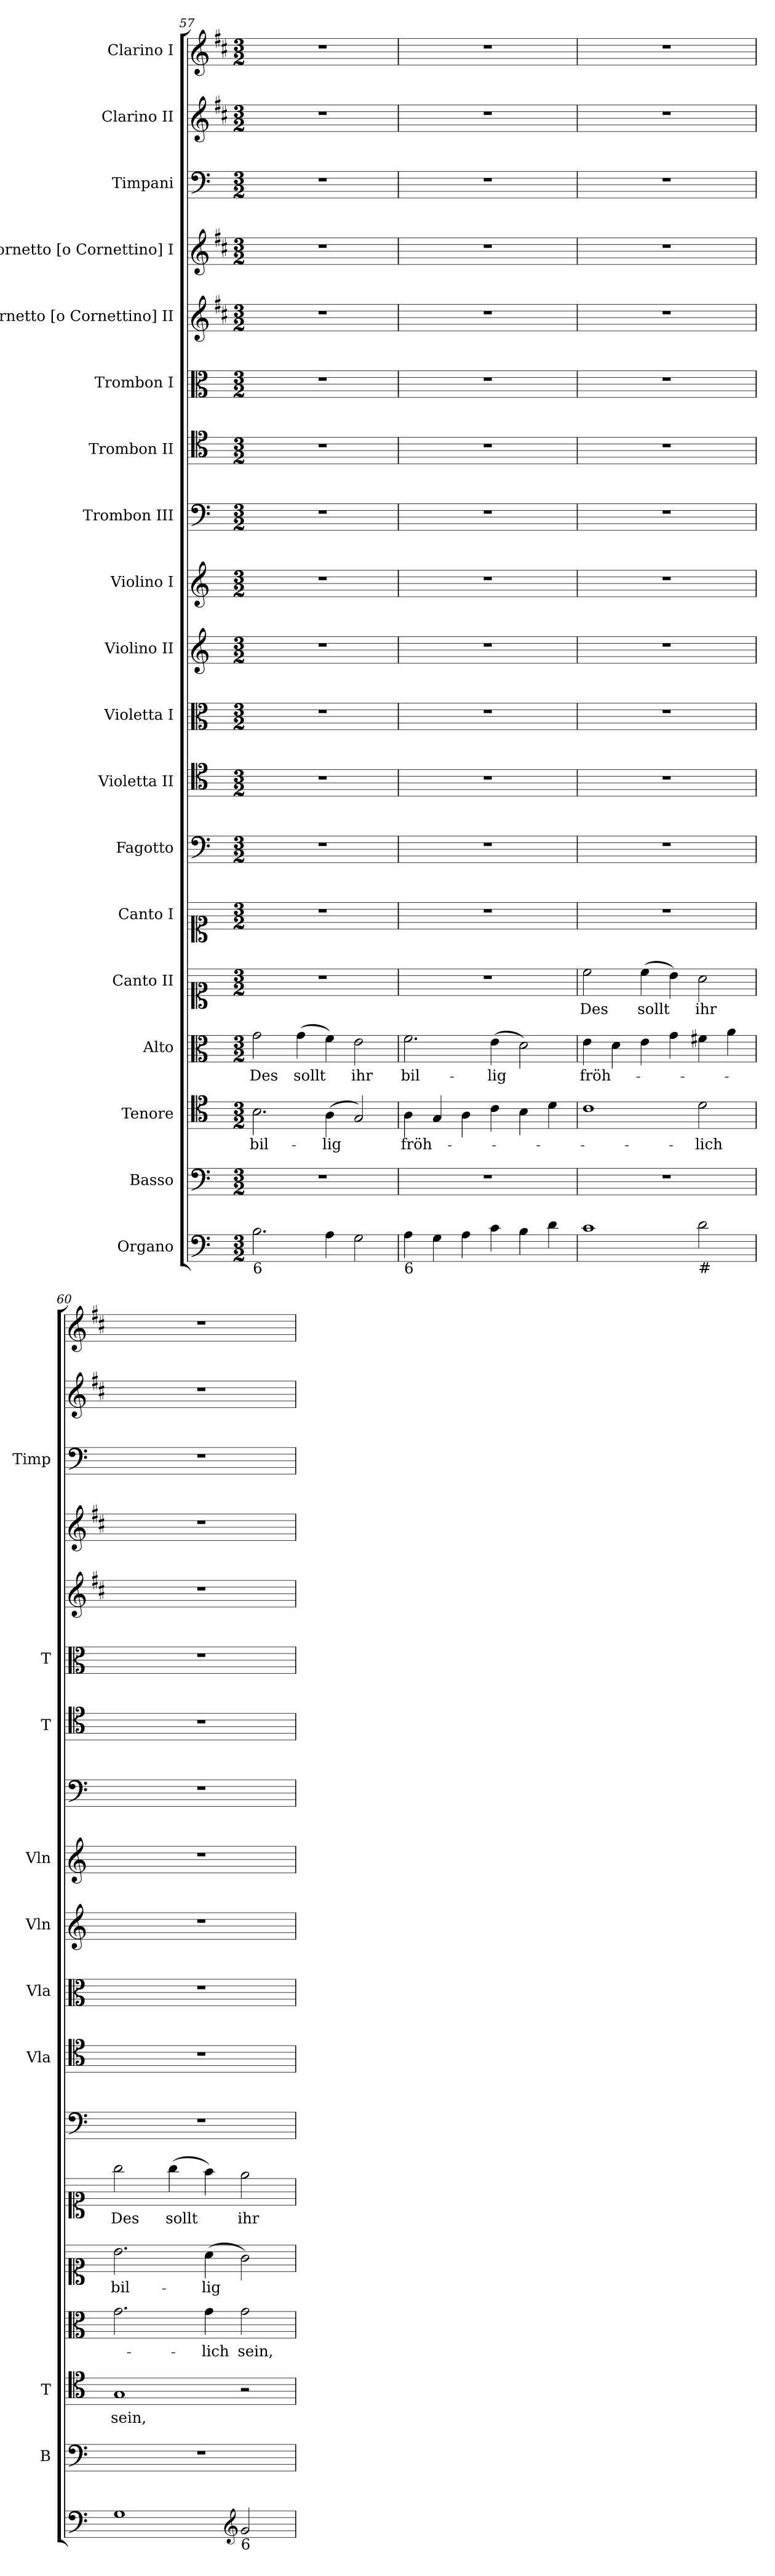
**kern	**kern	**kern	**text	**kern	**text	**kern	**text	**kern	**text	**kern	**kern	**kern	**kern	**kern	**kern	**kern	**kern	**kern	**kern	**kern	**kern	**kern
*part19	*part18	*part17	*part17	*part16	*part16	*part15	*part15	*part14	*part14	*part13	*part12	*part11	*part10	*part9	*part8	*part7	*part6	*part5	*part4	*part3	*part2	*part1
*staff19	*staff18	*staff17	*staff17	*staff16	*staff16	*staff15	*staff15	*staff14	*staff14	*staff13	*staff12	*staff11	*staff10	*staff9	*staff8	*staff7	*staff6	*staff5	*staff4	*staff3	*staff2	*staff1
*I"Organo	*I"Basso	*I"Tenore	*	*I"Alto	*	*I"Canto II	*	*I"Canto I	*	*I"Fagotto	*I"Violetta II	*I"Violetta I	*I"Violino II	*I"Violino I	*I"Trombon III	*I"Trombon II	*I"Trombon I	*I"Cornetto [o Cornettino] II	*I"Cornetto [o Cornettino] I	*I"Timpani	*I"Clarino II	*I"Clarino I
*	*I'B	*I'T	*	*	*	*	*	*	*	*	*I'Vla	*I'Vla	*I'Vln	*I'Vln	*	*I'T	*I'T	*	*	*I'Timp	*	*
*clefF4	*clefF4	*clefC4	*	*clefC3	*	*clefC1	*	*clefC1	*	*clefF4	*clefC4	*clefC3	*clefG2	*clefG2	*clefF4	*clefC4	*clefC3	*clefG2	*clefG2	*clefF4	*clefG2	*clefG2
*	*	*	*	*	*	*	*	*	*	*	*	*	*	*	*	*	*	*ITrd1c2	*ITrd1c2	*	*ITrd1c2	*ITrd1c2
*k[]	*k[]	*k[]	*	*k[]	*	*k[]	*	*k[]	*	*k[]	*k[]	*k[]	*k[]	*k[]	*k[]	*k[]	*k[]	*k[]	*k[]	*k[]	*k[]	*k[]
*C:	*C:	*C:	*	*C:	*	*C:	*	*C:	*	*C:	*C:	*C:	*C:	*C:	*C:	*C:	*C:	*C:	*C:	*C:	*C:	*C:
*M3/2	*M3/2	*M3/2	*	*M3/2	*	*M3/2	*	*M3/2	*	*M3/2	*M3/2	*M3/2	*M3/2	*M3/2	*M3/2	*M3/2	*M3/2	*M3/2	*M3/2	*M3/2	*M3/2	*M3/2
=57	=57	=57	=57	=57	=57	=57	=57	=57	=57	=57	=57	=57	=57	=57	=57	=57	=57	=57	=57	=57	=57	=57
!LO:TX:b:t=6	!	!	!	!	!	!	!	!	!	!	!	!	!	!	!	!	!	!	!	!	!	!
!	!LO:N:vis=1	!	!LO:LY:b	!	!LO:LY:b	!LO:N:vis=1	!	!LO:N:vis=1	!	!LO:N:vis=1	!LO:N:vis=1	!LO:N:vis=1	!LO:N:vis=1	!LO:N:vis=1	!LO:N:vis=1	!LO:N:vis=1	!LO:N:vis=1	!LO:N:vis=1	!LO:N:vis=1	!LO:N:vis=1	!LO:N:vis=1	!LO:N:vis=1
2.B\	1.r	2.B\	bil-	2g\	Des	1.r	.	1.r	.	1.r	1.r	1.r	1.r	1.r	1.r	1.r	1.r	1.r	1.r	1.r	1.r	1.r
!	!	!	!	!	!LO:LY:b	!	!	!	!	!	!	!	!	!	!	!	!	!	!	!	!	!
.	.	.	.	(>4g\	sollt	.	.	.	.	.	.	.	.	.	.	.	.	.	.	.	.	.
!	!	!	!LO:LY:b	!	!	!	!	!	!	!	!	!	!	!	!	!	!	!	!	!	!	!
4A\	.	(>4A\	-lig	4f\)	.	.	.	.	.	.	.	.	.	.	.	.	.	.	.	.	.	.
!	!	!	!	!	!LO:LY:b	!	!	!	!	!	!	!	!	!	!	!	!	!	!	!	!	!
2G\	.	2G/)	.	2e\	ihr	.	.	.	.	.	.	.	.	.	.	.	.	.	.	.	.	.
=58	=58	=58	=58	=58	=58	=58	=58	=58	=58	=58	=58	=58	=58	=58	=58	=58	=58	=58	=58	=58	=58	=58
!LO:TX:b:t=6	!	!	!	!	!	!	!	!	!	!	!	!	!	!	!	!	!	!	!	!	!	!
!	!LO:N:vis=1	!	!LO:LY:b	!	!LO:LY:b	!LO:N:vis=1	!	!LO:N:vis=1	!	!LO:N:vis=1	!LO:N:vis=1	!LO:N:vis=1	!LO:N:vis=1	!LO:N:vis=1	!LO:N:vis=1	!LO:N:vis=1	!LO:N:vis=1	!LO:N:vis=1	!LO:N:vis=1	!LO:N:vis=1	!LO:N:vis=1	!LO:N:vis=1
4A\	1.r	4A\	fröh-	2.f\	bil-	1.r	.	1.r	.	1.r	1.r	1.r	1.r	1.r	1.r	1.r	1.r	1.r	1.r	1.r	1.r	1.r
4G\	.	4G/	.	.	.	.	.	.	.	.	.	.	.	.	.	.	.	.	.	.	.	.
4A\	.	4A\	.	.	.	.	.	.	.	.	.	.	.	.	.	.	.	.	.	.	.	.
!	!	!	!	!	!LO:LY:b	!	!	!	!	!	!	!	!	!	!	!	!	!	!	!	!	!
4c\	.	4c\	.	(>4e\	-lig	.	.	.	.	.	.	.	.	.	.	.	.	.	.	.	.	.
4B\	.	4B\	.	2d\)	.	.	.	.	.	.	.	.	.	.	.	.	.	.	.	.	.	.
4d\	.	4d\	.	.	.	.	.	.	.	.	.	.	.	.	.	.	.	.	.	.	.	.
=59	=59	=59	=59	=59	=59	=59	=59	=59	=59	=59	=59	=59	=59	=59	=59	=59	=59	=59	=59	=59	=59	=59
!	!LO:N:vis=1	!	!	!	!LO:LY:b	!	!LO:LY:b	!LO:N:vis=1	!	!LO:N:vis=1	!LO:N:vis=1	!LO:N:vis=1	!LO:N:vis=1	!LO:N:vis=1	!LO:N:vis=1	!LO:N:vis=1	!LO:N:vis=1	!LO:N:vis=1	!LO:N:vis=1	!LO:N:vis=1	!LO:N:vis=1	!LO:N:vis=1
1c	1.r	1c	.	4e\	fröh-	2cc\	Des	1.r	.	1.r	1.r	1.r	1.r	1.r	1.r	1.r	1.r	1.r	1.r	1.r	1.r	1.r
.	.	.	.	4d\	.	.	.	.	.	.	.	.	.	.	.	.	.	.	.	.	.	.
!	!	!	!	!	!	!	!LO:LY:b	!	!	!	!	!	!	!	!	!	!	!	!	!	!	!
.	.	.	.	4e\	.	(>4cc\	sollt	.	.	.	.	.	.	.	.	.	.	.	.	.	.	.
.	.	.	.	4g\	.	4b\)	.	.	.	.	.	.	.	.	.	.	.	.	.	.	.	.
!LO:TX:b:t=#	!	!	!	!	!	!	!	!	!	!	!	!	!	!	!	!	!	!	!	!	!	!
!	!	!	!LO:LY:b	!	!	!	!LO:LY:b	!	!	!	!	!	!	!	!	!	!	!	!	!	!	!
2d\	.	2d\	-lich	4f#X\	.	2a\	ihr	.	.	.	.	.	.	.	.	.	.	.	.	.	.	.
.	.	.	.	4a\	.	.	.	.	.	.	.	.	.	.	.	.	.	.	.	.	.	.
!!LO:PB:g=z
=60	=60	=60	=60	=60	=60	=60	=60	=60	=60	=60	=60	=60	=60	=60	=60	=60	=60	=60	=60	=60	=60	=60
!	!LO:N:vis=1	!	!LO:LY:b	!	!	!	!LO:LY:b	!	!LO:LY:b	!LO:N:vis=1	!LO:N:vis=1	!LO:N:vis=1	!LO:N:vis=1	!LO:N:vis=1	!LO:N:vis=1	!LO:N:vis=1	!LO:N:vis=1	!LO:N:vis=1	!LO:N:vis=1	!LO:N:vis=1	!LO:N:vis=1	!LO:N:vis=1
1G	1.r	1G	sein,	2.g\	.	2.b\	bil-	2gg\	Des	1.r	1.r	1.r	1.r	1.r	1.r	1.r	1.r	1.r	1.r	1.r	1.r	1.r
!	!	!	!	!	!	!	!	!	!LO:LY:b	!	!	!	!	!	!	!	!	!	!	!	!	!
.	.	.	.	.	.	.	.	(>4gg\	sollt	.	.	.	.	.	.	.	.	.	.	.	.	.
!	!	!	!	!	!LO:LY:b	!	!LO:LY:b	!	!	!	!	!	!	!	!	!	!	!	!	!	!	!
.	.	.	.	4g\	-lich	(>4a\	-lig	4ff\)	.	.	.	.	.	.	.	.	.	.	.	.	.	.
*clefG2	*	*	*	*	*	*	*	*	*	*	*	*	*	*	*	*	*	*	*	*	*	*
!LO:TX:b:t=6	!	!	!	!	!	!	!	!	!	!	!	!	!	!	!	!	!	!	!	!	!	!
!	!	!	!	!	!LO:LY:b	!	!	!	!LO:LY:b	!	!	!	!	!	!	!	!	!	!	!	!	!
2g/	.	2r	.	2g\	sein,	2g\)	.	2ee\	ihr	.	.	.	.	.	.	.	.	.	.	.	.	.
=	=	=	=	=	=	=	=	=	=	=	=	=	=	=	=	=	=	=	=	=	=	=
*-	*-	*-	*-	*-	*-	*-	*-	*-	*-	*-	*-	*-	*-	*-	*-	*-	*-	*-	*-	*-	*-	*-
